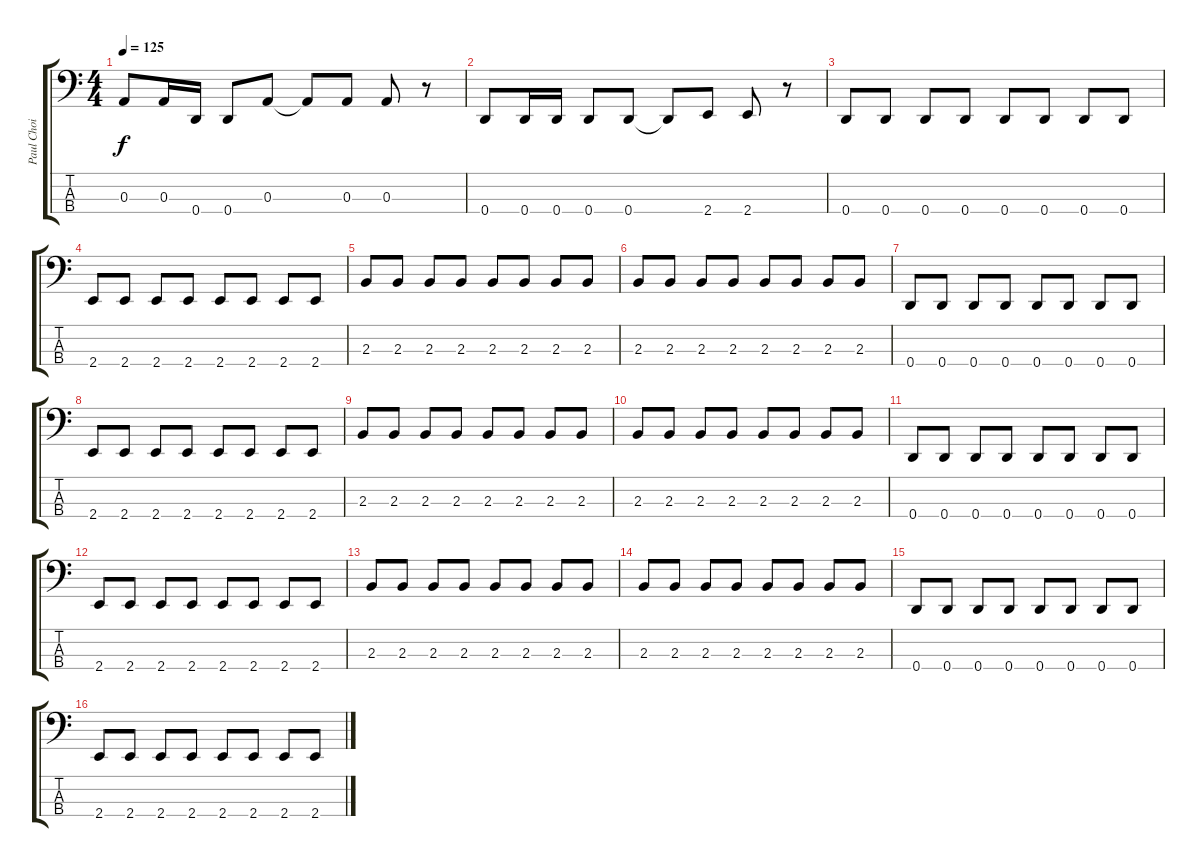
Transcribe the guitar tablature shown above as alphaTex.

\track ("Paul Choi" "Paul Choi") {instrument electricbasspick}
\staff {score tabs}
\tuning (G2 D2 A1 D1) {hide}
\ts (4 4)
\tempo 125
\clef f4
\ks c
0.3.8{dy f} 0.3.16 0.4.16 0.4.8 0.3.8 0.3{t}.8 0.3.8 0.3.8 r.8 |
0.4.8 0.4.16 0.4.16 0.4.8 0.4.8 0.4{t}.8 2.4.8 2.4.8 r.8 |
0.4.8 0.4.8 0.4.8 0.4.8 0.4.8 0.4.8 0.4.8 0.4.8 |
2.4.8 2.4.8 2.4.8 2.4.8 2.4.8 2.4.8 2.4.8 2.4.8 |
2.3.8 2.3.8 2.3.8 2.3.8 2.3.8 2.3.8 2.3.8 2.3.8 |
2.3.8 2.3.8 2.3.8 2.3.8 2.3.8 2.3.8 2.3.8 2.3.8 |
0.4.8 0.4.8 0.4.8 0.4.8 0.4.8 0.4.8 0.4.8 0.4.8 |
2.4.8 2.4.8 2.4.8 2.4.8 2.4.8 2.4.8 2.4.8 2.4.8 |
2.3.8 2.3.8 2.3.8 2.3.8 2.3.8 2.3.8 2.3.8 2.3.8 |
2.3.8 2.3.8 2.3.8 2.3.8 2.3.8 2.3.8 2.3.8 2.3.8 |
0.4.8 0.4.8 0.4.8 0.4.8 0.4.8 0.4.8 0.4.8 0.4.8 |
2.4.8 2.4.8 2.4.8 2.4.8 2.4.8 2.4.8 2.4.8 2.4.8 |
2.3.8 2.3.8 2.3.8 2.3.8 2.3.8 2.3.8 2.3.8 2.3.8 |
2.3.8 2.3.8 2.3.8 2.3.8 2.3.8 2.3.8 2.3.8 2.3.8 |
0.4.8 0.4.8 0.4.8 0.4.8 0.4.8 0.4.8 0.4.8 0.4.8 |
2.4.8 2.4.8 2.4.8 2.4.8 2.4.8 2.4.8 2.4.8 2.4.8
